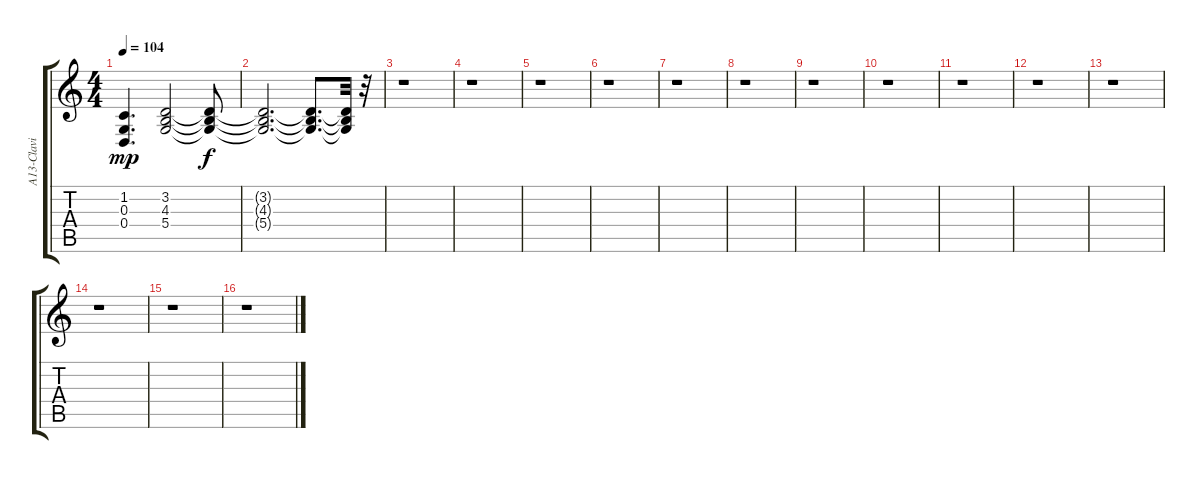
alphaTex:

\track ("A13-Clavi Pad   " "A13-Clavi ") {instrument electricpiano1}
\staff {score tabs}
\tuning (E4 B3 G3 D3 A2 E2) {hide}
\ts (4 4)
\tempo 104
\clef g2
\ks c
(1.2 0.3 0.4).4{d dy mp} (3.2 4.3 5.4).2 (3.2{t} 4.3{t} 5.4{t}).8{dy f} |
(3.2{t} 4.3{t} 5.4{t}).2{d} (3.2{t} 4.3{t} 5.4{t}).8{d} (3.2{t} 4.3{t} 5.4{t}).32 r.32 |
r.1 |
r.1 |
r.1 |
r.1 |
r.1 |
r.1 |
r.1 |
r.1 |
r.1 |
r.1 |
r.1 |
r.1 |
r.1 |
r.1
